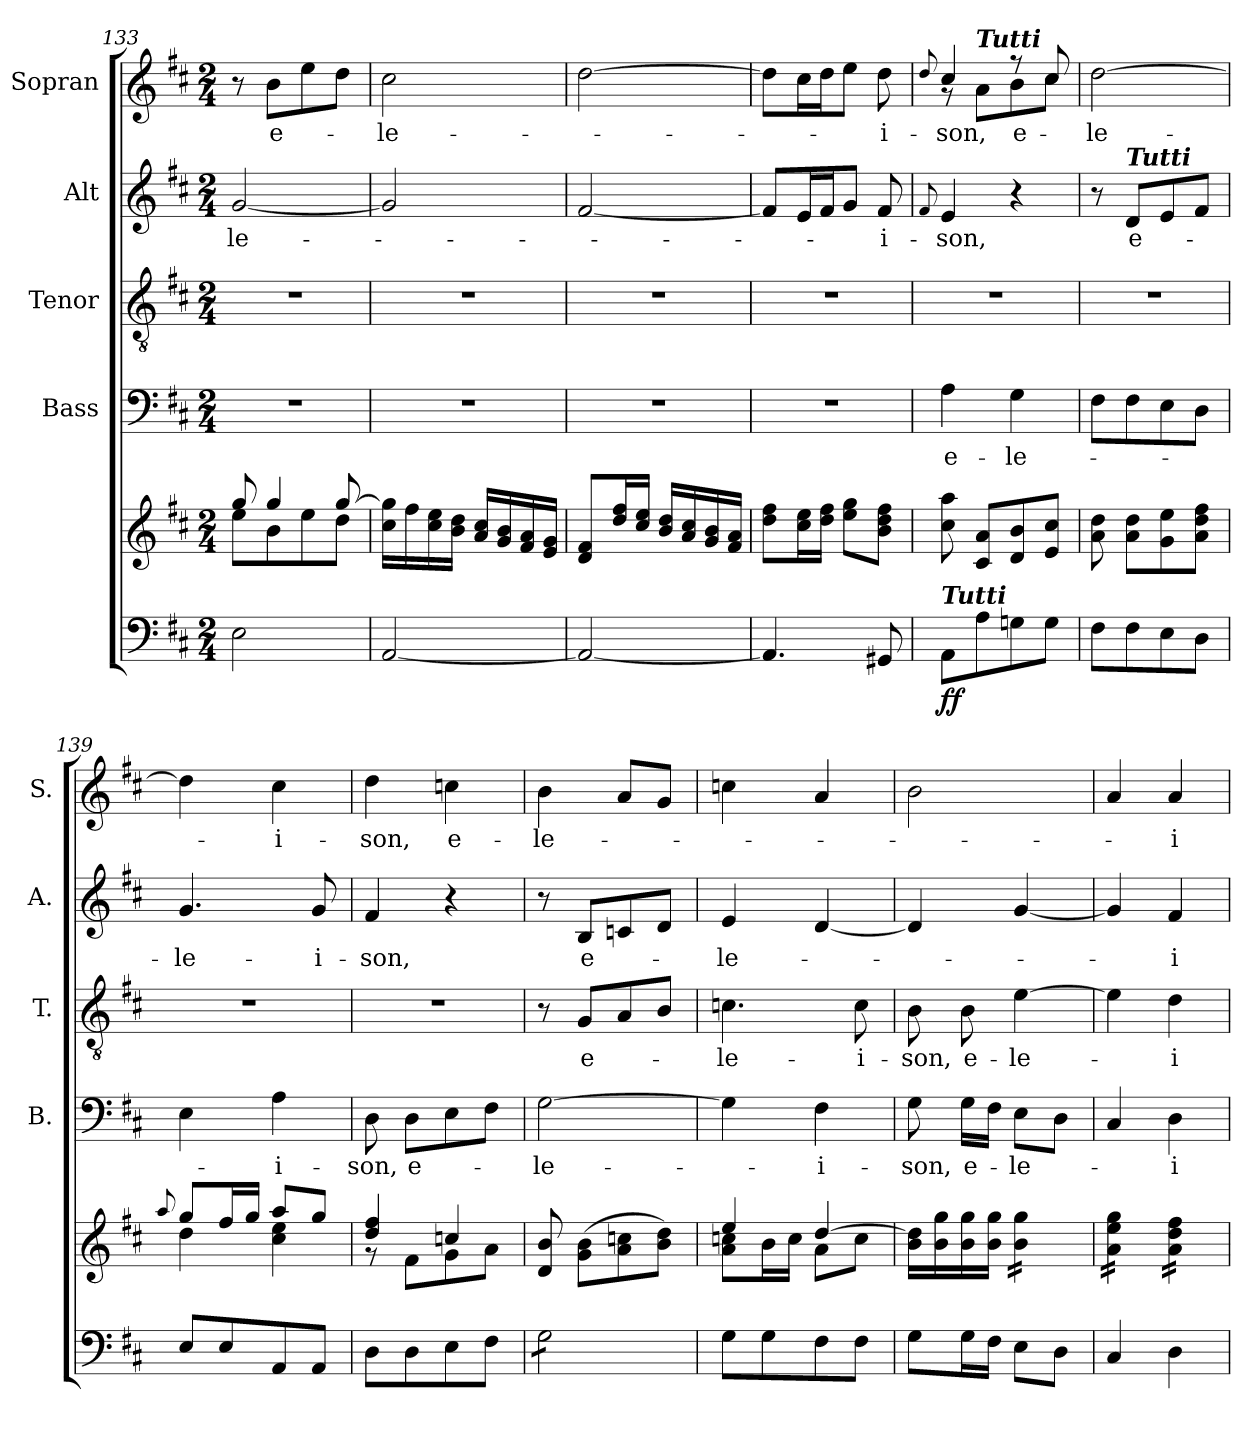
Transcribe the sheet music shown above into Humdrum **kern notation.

**kern	**kern	**dynam	**kern	**text	**kern	**text	**kern	**text	**kern	**text
*part5	*part5	*part5	*part4	*part4	*part3	*part3	*part2	*part2	*part1	*part1
*staff6	*staff5	*staff5/6	*staff4	*staff4	*staff3	*staff3	*staff2	*staff2	*staff1	*staff1
*	*	*	*I"Bass	*	*I"Tenor	*	*I"Alt	*	*I"Sopran	*
*	*	*	*I'B.	*	*I'T.	*	*I'A.	*	*I'S.	*
*clefF4	*clefG2	*	*clefF4	*	*clefGv2	*	*clefG2	*	*clefG2	*
*k[f#c#]	*k[f#c#]	*	*k[f#c#]	*	*k[f#c#]	*	*k[f#c#]	*	*k[f#c#]	*
*D:	*D:	*	*D:	*	*D:	*	*D:	*	*D:	*
*M2/4	*M2/4	*	*M2/4	*	*M2/4	*	*M2/4	*	*M2/4	*
=133	=133	=133	=133	=133	=133	=133	=133	=133	=133	=133
*	*^	*	*	*	*	*	*	*	*	*
!	!	!	!	!	!	!	!	!	!LO:LY:b	!	!
2E\	8gg/	8ee\L	.	2r	.	2r	.	[2g/	-le-	8r	.
!	!	!	!	!	!	!	!	!	!	!	!LO:LY:b
.	4gg/	8b\	.	.	.	.	.	.	.	8b\L	e-
.	.	8ee\	.	.	.	.	.	.	.	8ee\	.
.	[>8gg/	8dd\J	.	.	.	.	.	.	.	8dd\J	.
=134	=134	=134	=134	=134	=134	=134	=134	=134	=134	=134	=134
!	!	!	!	!	!	!	!	!	!	!	!LO:LY:b
*	*v	*v	*	*	*	*	*	*	*	*	*
[2AA/	16cc#\ 16gg\]LL	.	2r	.	2r	.	2g/]	.	2cc#\	-le-
.	16ff#\	.	.	.	.	.	.	.	.	.
.	16cc#\ 16ee\	.	.	.	.	.	.	.	.	.
.	16b\ 16dd\JJ	.	.	.	.	.	.	.	.	.
.	16a/ 16cc#/LL	.	.	.	.	.	.	.	.	.
.	16g/ 16b/	.	.	.	.	.	.	.	.	.
.	16f#/ 16a/	.	.	.	.	.	.	.	.	.
.	16e/ 16g/JJ	.	.	.	.	.	.	.	.	.
!!LO:PB:g=z
=135	=135	=135	=135	=135	=135	=135	=135	=135	=135	=135
2AA/_	8d/ 8f#/L	.	2r	.	2r	.	[2f#/	.	[2dd\	.
.	16dd/ 16ff#/L	.	.	.	.	.	.	.	.	.
.	16cc#/ 16ee/JJ	.	.	.	.	.	.	.	.	.
.	16b/ 16dd/LL	.	.	.	.	.	.	.	.	.
.	16a/ 16cc#/	.	.	.	.	.	.	.	.	.
.	16g/ 16b/	.	.	.	.	.	.	.	.	.
.	16f#/ 16a/JJ	.	.	.	.	.	.	.	.	.
=136	=136	=136	=136	=136	=136	=136	=136	=136	=136	=136
4.AA/]	8dd\ 8ff#\L	.	2r	.	2r	.	8f#/L]	.	8dd\L]	.
.	16cc#\ 16ee\L	.	.	.	.	.	16e/L	.	16cc#\L	.
.	16dd\ 16ff#\JJ	.	.	.	.	.	16f#/J	.	16dd\J	.
.	8ee\ 8gg\L	.	.	.	.	.	8g/J	.	8ee\J	.
!	!	!	!	!	!	!	!	!LO:LY:b	!	!LO:LY:b
8GG#X/	8b\ 8dd\ 8ff#\J	.	.	.	.	.	8f#/	-i-	8dd\	-i-
=137	=137	=137	=137	=137	=137	=137	=137	=137	=137	=137
.	.	.	.	.	.	.	8qqf#/	.	8qqdd/	.
!LO:TX:a:Bi:t=Tutti	!	!	!	!	!	!	!	!	!	!
!	!	!LO:DY:b=2	!	!LO:LY:b	!	!	!	!LO:LY:b	!	!LO:LY:b
*	*	*	*	*	*	*	*	*	*^	*
!	!	!LO:DY:n=1:b	!	!	!	!	!	!	!	!	!
8AA\L	8cc#\ 8aa\	f f	4A\	e-	2r	.	4e/	-son,	4cc#/	8rf	-son,
!	!	!	!	!	!	!	!	!	!	!LO:TX:a:Bi:t=Tutti	!
8A\	8c#/ 8a/L	.	.	.	.	.	.	.	.	8a\L	.
!	!	!	!	!LO:LY:b	!	!	!	!	!	!	!LO:LY:b
8Gn\	8d/ 8b/	.	4G\	-le-	.	.	4r	.	8rff	8b\	e-
8G\J	8e/ 8cc#/J	.	.	.	.	.	.	.	8cc#/	8cc#\J	.
=138	=138	=138	=138	=138	=138	=138	=138	=138	=138	=138	=138
!	!	!	!	!	!	!	!	!	!	!	!LO:LY:b
*	*	*	*	*	*	*	*	*	*v	*v	*
8F#\L	8a\ 8dd\	.	8F#\L	.	2r	.	8r	.	[2dd\	-le-
!	!	!	!	!	!	!	!LO:TX:a:Bi:t=Tutti	!	!	!
!	!	!	!	!	!	!	!	!LO:LY:b	!	!
8F#\	8a\ 8dd\L	.	8F#\	.	.	.	8d/L	e-	.	.
8E\	8g\ 8ee\	.	8E\	.	.	.	8e/	.	.	.
8D\J	8a\ 8dd\ 8ff#\J	.	8D\J	.	.	.	8f#/J	.	.	.
=139	=139	=139	=139	=139	=139	=139	=139	=139	=139	=139
.	8qqaa/	.	.	.	.	.	.	.	.	.
*	*^	*	*	*	*	*	*	*	*	*
!	!	!	!	!	!	!	!	!	!LO:LY:b	!	!
8E/L	8gg/L	4dd\	.	4E\	.	2r	.	4.g/	-le-	4dd\]	.
8E/	16ff#/L	.	.	.	.	.	.	.	.	.	.
.	16gg/JJ	.	.	.	.	.	.	.	.	.	.
!	!	!	!	!	!LO:LY:b	!	!	!	!	!	!LO:LY:b
8AA/	8aa/L	4cc#\ 4ee\	.	4A\	-i-	.	.	.	.	4cc#\	-i-
!	!	!	!	!	!	!	!	!	!LO:LY:b	!	!
8AA/J	8gg/J	.	.	.	.	.	.	8g/	-i-	.	.
=140	=140	=140	=140	=140	=140	=140	=140	=140	=140	=140	=140
!	!	!	!	!	!LO:LY:b	!	!	!	!LO:LY:b	!	!LO:LY:b
8D\L	4dd/ 4ff#/	8rg	.	8D\	-son,	2r	.	4f#/	-son,	4dd\	-son,
!	!	!	!	!	!LO:LY:b	!	!	!	!	!	!
8D\	.	8f#\L	.	8D\L	e-	.	.	.	.	.	.
!	!	!	!	!	!	!	!	!	!	!	!LO:LY:b
8E\	4ccn/	8g\	.	8E\	.	.	.	4r	.	4ccn\	e-
8F#\J	.	8a\J	.	8F#\J	.	.	.	.	.	.	.
=141	=141	=141	=141	=141	=141	=141	=141	=141	=141	=141	=141
!	!	!	!	!	!LO:LY:b	!	!	!	!	!	!LO:LY:b
*	*v	*v	*	*	*	*	*	*	*	*	*
*tremolo	*	*	*	*	*	*	*	*	*	*
8G\L	8d/ 8b/	.	[2G\	-le-	8r	.	8r	.	4b\	-le-
!	!	!	!	!	!	!LO:LY:b	!	!LO:LY:b	!	!
8G\	(>8g\ 8b\L	.	.	.	8G/L	e-	8B/L	e-	.	.
8G\	8a\ 8ccn\	.	.	.	8A/	.	8cn/	.	8a/L	.
8G\J	8b\ 8dd\J)	.	.	.	8B/J	.	8d/J	.	8g/J	.
*Xtremolo	*	*	*	*	*	*	*	*	*	*
!!LO:LB:g=z
=142	=142	=142	=142	=142	=142	=142	=142	=142	=142	=142
*	*^	*	*	*	*	*	*	*	*	*
!	!	!	!	!	!	!	!LO:LY:b	!	!LO:LY:b	!	!
8G\L	4ee/	8a\ 8ccn\L	.	4G\]	.	4.cn\	-le-	4e/	-le-	4ccn\	.
8G\	.	16b\L	.	.	.	.	.	.	.	.	.
.	.	16cc\JJ	.	.	.	.	.	.	.	.	.
!	!	!	!	!	!LO:LY:b	!	!	!	!	!	!
8F#\	[>4dd/	8a\L	.	4F#\	-i-	.	.	[4d/	.	4a/	.
!	!	!	!	!	!	!	!LO:LY:b	!	!	!	!
8F#\J	.	8cc\J	.	.	.	8c\	-i-	.	.	.	.
=143	=143	=143	=143	=143	=143	=143	=143	=143	=143	=143	=143
!	!	!	!	!	!LO:LY:b	!	!LO:LY:b	!	!	!	!
*	*v	*v	*	*	*	*	*	*	*	*	*
8G\L	16b\ 16dd\]LL	.	8G\	-son,	8B\	-son,	4d/]	.	2b\	.
.	16b\ 16gg\	.	.	.	.	.	.	.	.	.
!	!	!	!	!LO:LY:b	!	!LO:LY:b	!	!	!	!
16G\L	16b\ 16gg\	.	16G\LL	e-	8B\	e-	.	.	.	.
16F#\JJ	16b\ 16gg\JJ	.	16F#\JJ	.	.	.	.	.	.	.
!	!	!	!	!LO:LY:b	!	!LO:LY:b	!	!	!	!
*	*tremolo	*	*	*	*	*	*	*	*	*
8E\L	16b\ 16gg\LL	.	8E\L	-le-	[4e\	-le-	[4g/	.	.	.
.	16b\ 16gg\	.	.	.	.	.	.	.	.	.
8D\J	16b\ 16gg\	.	8D\J	.	.	.	.	.	.	.
.	16b\ 16gg\JJ	.	.	.	.	.	.	.	.	.
=144	=144	=144	=144	=144	=144	=144	=144	=144	=144	=144
4C#/	16a\ 16ee\ 16gg\LL	.	4C#/	.	4e\]	.	4g/]	.	4a/	.
.	16a\ 16ee\ 16gg\	.	.	.	.	.	.	.	.	.
.	16a\ 16ee\ 16gg\	.	.	.	.	.	.	.	.	.
.	16a\ 16ee\ 16gg\JJ	.	.	.	.	.	.	.	.	.
!	!	!	!	!LO:LY:b	!	!LO:LY:b	!	!LO:LY:b	!	!LO:LY:b
4D\	16a\ 16dd\ 16ff#\LL	.	4D\	-i-	4d\	-i-	4f#/	-i-	4a/	-i-
.	16a\ 16dd\ 16ff#\	.	.	.	.	.	.	.	.	.
.	16a\ 16dd\ 16ff#\	.	.	.	.	.	.	.	.	.
.	16a\ 16dd\ 16ff#\JJ	.	.	.	.	.	.	.	.	.
*	*Xtremolo	*	*	*	*	*	*	*	*	*
=	=	=	=	=	=	=	=	=	=	=
*-	*-	*-	*-	*-	*-	*-	*-	*-	*-	*-
